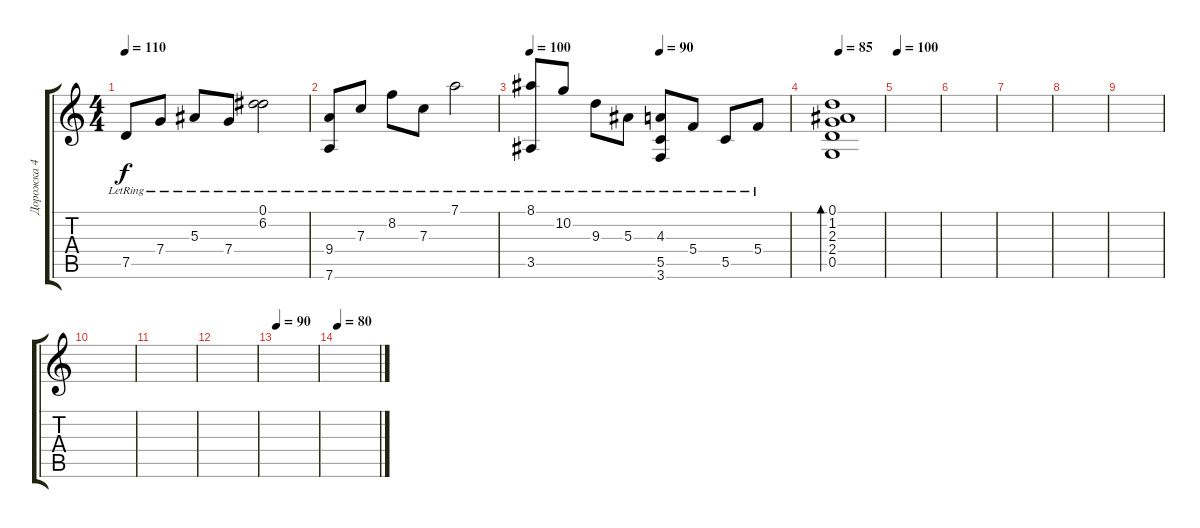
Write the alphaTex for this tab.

\track ("Дорожка 4" "Дорожка 4") {instrument acousticguitarnylon}
\staff {score tabs}
\tuning (D4 A3 F3 C3 G2 D2) {hide}
\ts (4 4)
\tempo 110
\clef g2
\ks c
7.5{lr}.8{dy f} 7.4{lr}.8 5.3{lr}.8 7.4{lr}.8 (0.1{lr} 6.2{lr}).2 |
(9.4{lr} 7.6{lr}).8 7.3{lr}.8 8.2{lr}.8 7.3{lr}.8 7.1{lr}.2 |
\tempo 100
\tempo (90 0.5)
(8.1{lr} 3.5{lr}).8 10.2{lr}.8 9.3{lr}.8 5.3{lr}.8 (4.3{lr} 5.5{lr} 3.6{lr}).8 5.4{lr}.8 5.5{lr}.8 5.4{lr}.8 |
\tempo 85
(0.1 1.2 2.3 2.4 0.5).1{bd 240} |
\tempo 100
|
|
|
|
|
|
|
|
\tempo 90
|
\tempo 80
